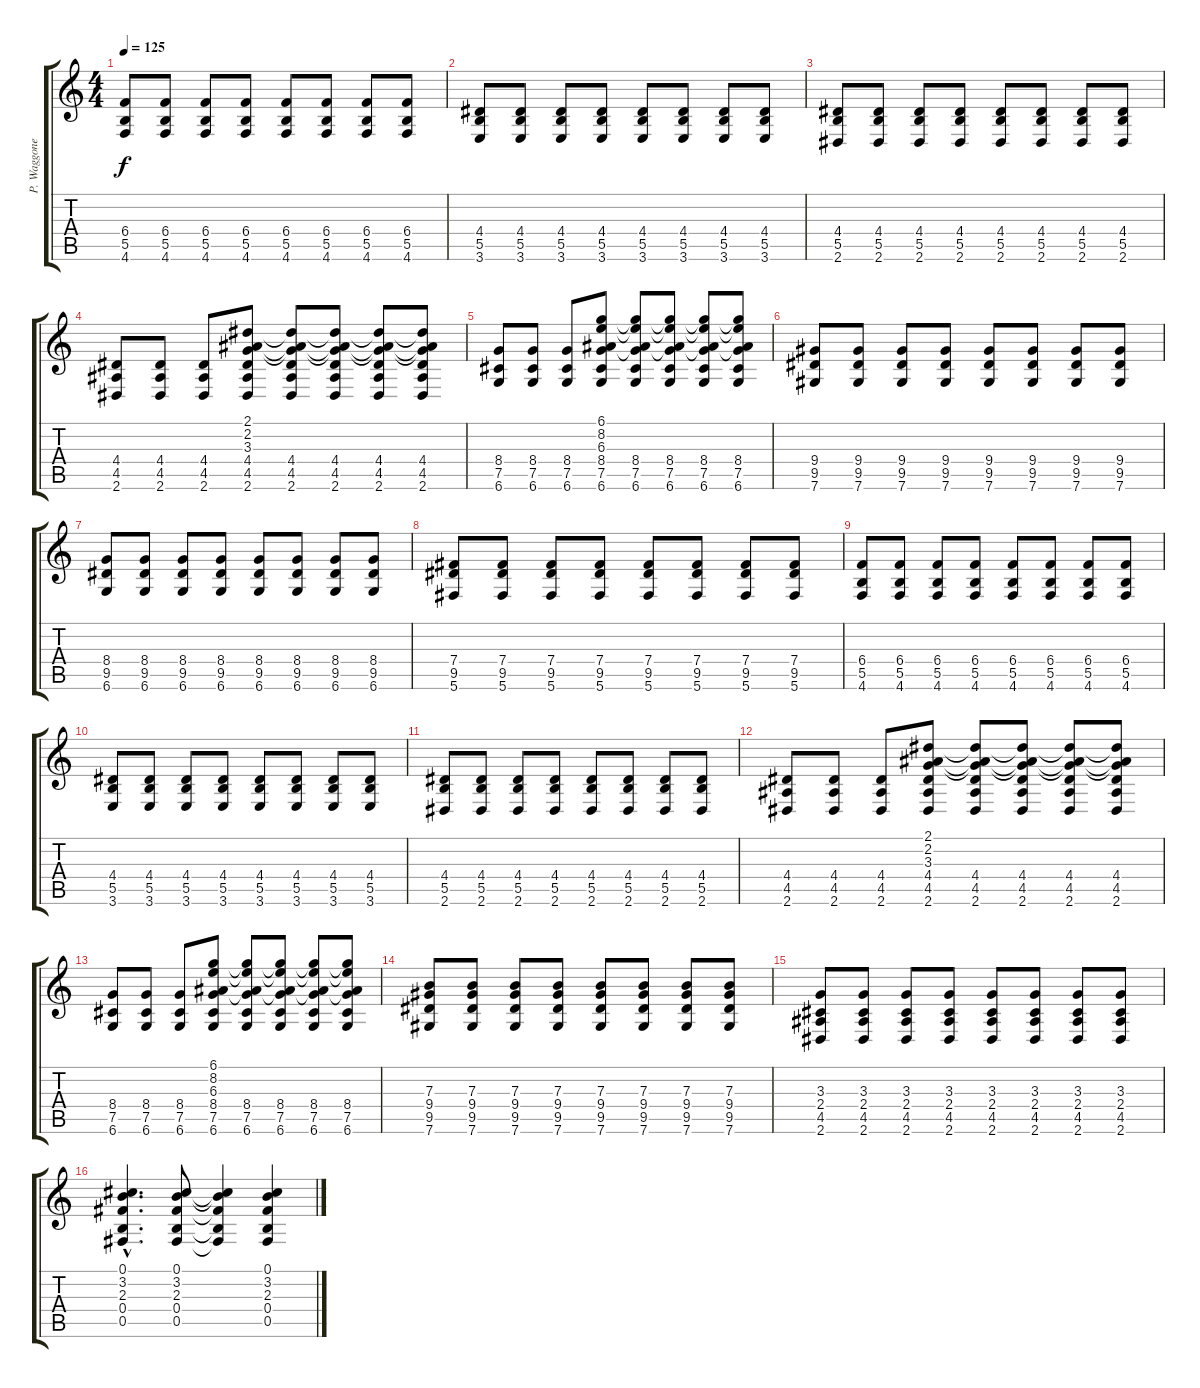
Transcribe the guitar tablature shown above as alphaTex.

\track ("P. Waggoner Gtr." "P. Waggone") {instrument distortionguitar}
\staff {score tabs}
\tuning (Db4 Ab3 E3 B2 Gb2 Db2) {hide}
\ts (4 4)
\tempo 125
\clef g2
\ks c
(6.4 5.5 4.6).8{dy f} (6.4 5.5 4.6).8 (6.4 5.5 4.6).8 (6.4 5.5 4.6).8 (6.4 5.5 4.6).8 (6.4 5.5 4.6).8 (6.4 5.5 4.6).8 (6.4 5.5 4.6).8 |
(4.4 5.5 3.6).8 (4.4 5.5 3.6).8 (4.4 5.5 3.6).8 (4.4 5.5 3.6).8 (4.4 5.5 3.6).8 (4.4 5.5 3.6).8 (4.4 5.5 3.6).8 (4.4 5.5 3.6).8 |
(4.4 5.5 2.6).8 (4.4 5.5 2.6).8 (4.4 5.5 2.6).8 (4.4 5.5 2.6).8 (4.4 5.5 2.6).8 (4.4 5.5 2.6).8 (4.4 5.5 2.6).8 (4.4 5.5 2.6).8 |
(4.4 4.5 2.6).8 (4.4 4.5 2.6).8 (4.4 4.5 2.6).8 (2.1 2.2 3.3 4.4 4.5 2.6).8 (2.1{t} 2.2{t} 3.3{t} 4.4 4.5 2.6).8 (2.1{t} 2.2{t} 3.3{t} 4.4 4.5 2.6).8 (2.1{t} 2.2{t} 3.3{t} 4.4 4.5 2.6).8 (2.1{t} 2.2{t} 3.3{t} 4.4 4.5 2.6).8 |
(8.4 7.5 6.6).8 (8.4 7.5 6.6).8 (8.4 7.5 6.6).8 (6.1 8.2 6.3 8.4 7.5 6.6).8 (6.1{t} 8.2{t} 6.3{t} 8.4 7.5 6.6).8 (6.1{t} 8.2{t} 6.3{t} 8.4 7.5 6.6).8 (6.1{t} 8.2{t} 6.3{t} 8.4 7.5 6.6).8 (6.1{t} 8.2{t} 6.3{t} 8.4 7.5 6.6).8 |
(9.4 9.5 7.6).8 (9.4 9.5 7.6).8 (9.4 9.5 7.6).8 (9.4 9.5 7.6).8 (9.4 9.5 7.6).8 (9.4 9.5 7.6).8 (9.4 9.5 7.6).8 (9.4 9.5 7.6).8 |
(8.4 9.5 6.6).8 (8.4 9.5 6.6).8 (8.4 9.5 6.6).8 (8.4 9.5 6.6).8 (8.4 9.5 6.6).8 (8.4 9.5 6.6).8 (8.4 9.5 6.6).8 (8.4 9.5 6.6).8 |
(7.4 9.5 5.6).8 (7.4 9.5 5.6).8 (7.4 9.5 5.6).8 (7.4 9.5 5.6).8 (7.4 9.5 5.6).8 (7.4 9.5 5.6).8 (7.4 9.5 5.6).8 (7.4 9.5 5.6).8 |
(6.4 5.5 4.6).8 (6.4 5.5 4.6).8 (6.4 5.5 4.6).8 (6.4 5.5 4.6).8 (6.4 5.5 4.6).8 (6.4 5.5 4.6).8 (6.4 5.5 4.6).8 (6.4 5.5 4.6).8 |
(4.4 5.5 3.6).8 (4.4 5.5 3.6).8 (4.4 5.5 3.6).8 (4.4 5.5 3.6).8 (4.4 5.5 3.6).8 (4.4 5.5 3.6).8 (4.4 5.5 3.6).8 (4.4 5.5 3.6).8 |
(4.4 5.5 2.6).8 (4.4 5.5 2.6).8 (4.4 5.5 2.6).8 (4.4 5.5 2.6).8 (4.4 5.5 2.6).8 (4.4 5.5 2.6).8 (4.4 5.5 2.6).8 (4.4 5.5 2.6).8 |
(4.4 4.5 2.6).8 (4.4 4.5 2.6).8 (4.4 4.5 2.6).8 (2.1 2.2 3.3 4.4 4.5 2.6).8 (2.1{t} 2.2{t} 3.3{t} 4.4 4.5 2.6).8 (2.1{t} 2.2{t} 3.3{t} 4.4 4.5 2.6).8 (2.1{t} 2.2{t} 3.3{t} 4.4 4.5 2.6).8 (2.1{t} 2.2{t} 3.3{t} 4.4 4.5 2.6).8 |
(8.4 7.5 6.6).8 (8.4 7.5 6.6).8 (8.4 7.5 6.6).8 (6.1 8.2 6.3 8.4 7.5 6.6).8 (6.1{t} 8.2{t} 6.3{t} 8.4 7.5 6.6).8 (6.1{t} 8.2{t} 6.3{t} 8.4 7.5 6.6).8 (6.1{t} 8.2{t} 6.3{t} 8.4 7.5 6.6).8 (6.1{t} 8.2{t} 6.3{t} 8.4 7.5 6.6).8 |
(7.3 9.4 9.5 7.6).8 (7.3 9.4 9.5 7.6).8 (7.3 9.4 9.5 7.6).8 (7.3 9.4 9.5 7.6).8 (7.3 9.4 9.5 7.6).8 (7.3 9.4 9.5 7.6).8 (7.3 9.4 9.5 7.6).8 (7.3 9.4 9.5 7.6).8 |
(3.3 2.4 4.5 2.6).8 (3.3 2.4 4.5 2.6).8 (3.3 2.4 4.5 2.6).8 (3.3 2.4 4.5 2.6).8 (3.3 2.4 4.5 2.6).8 (3.3 2.4 4.5 2.6).8 (3.3 2.4 4.5 2.6).8 (3.3 2.4 4.5 2.6).8 |
(0.1{hac} 3.2{hac} 2.3{hac} 0.4{hac} 0.5{hac}).4{d} (0.1 3.2 2.3 0.4 0.5).8 (0.1{t} 3.2{t} 2.3{t} 0.4{t} 0.5{t}).4 (0.1 3.2 2.3 0.4 0.5).4
